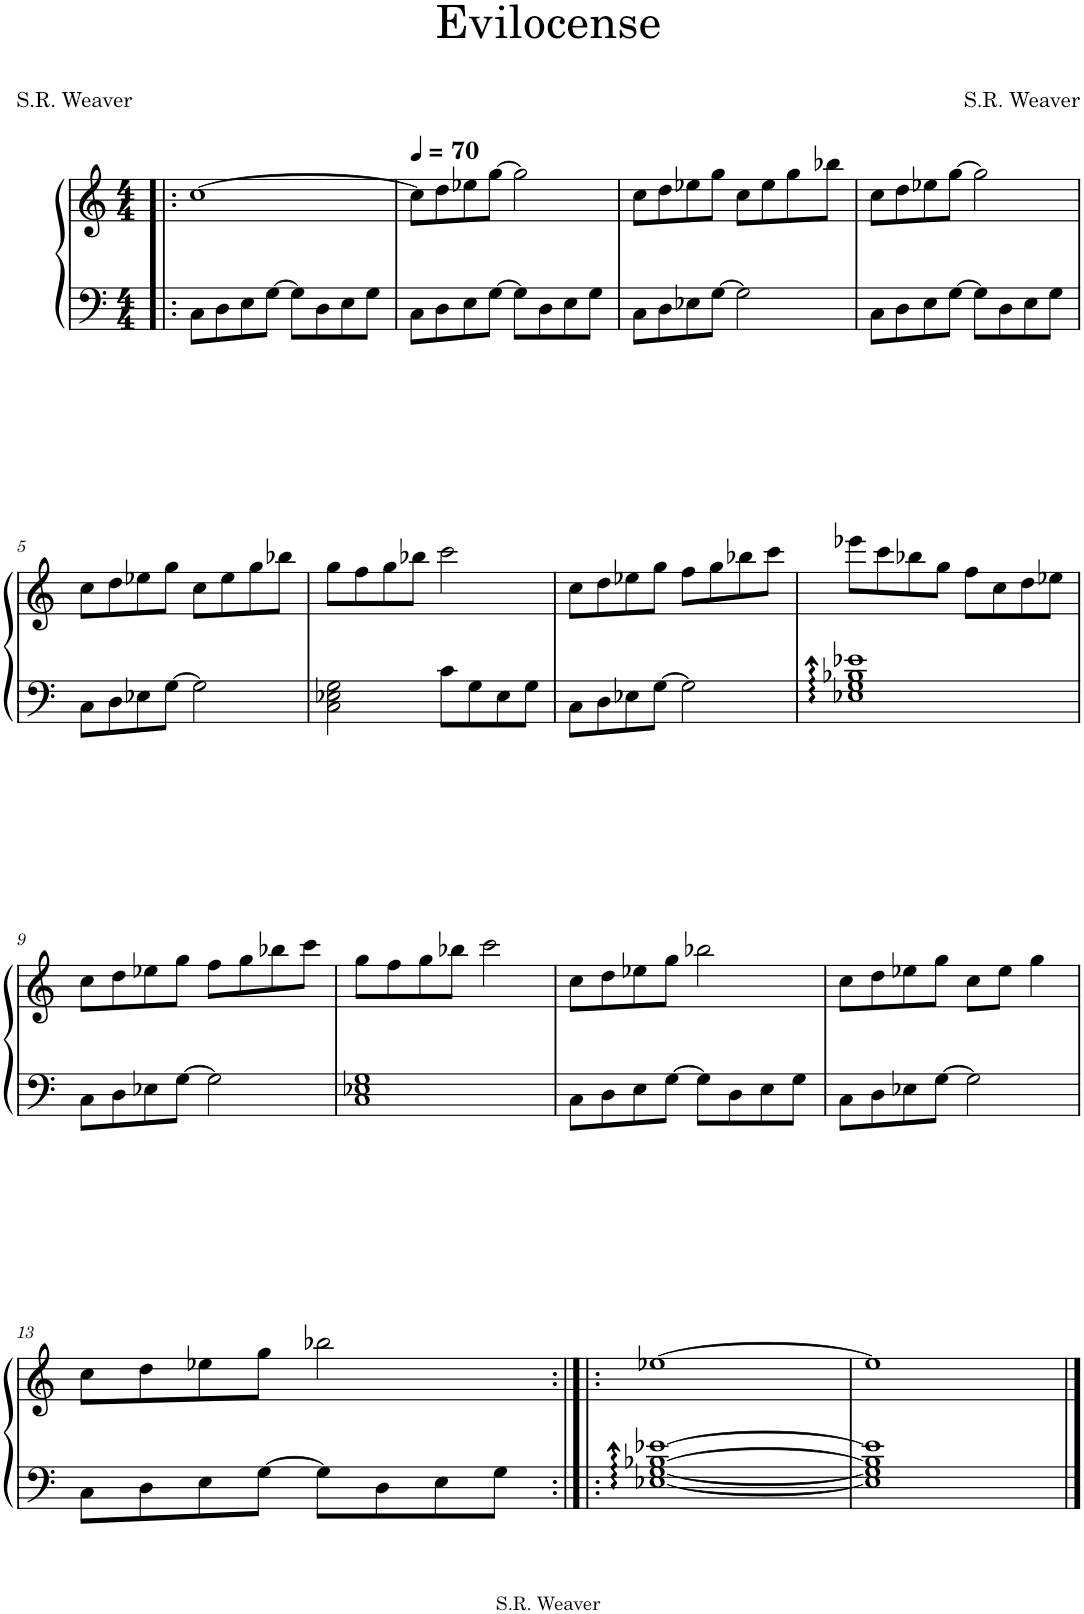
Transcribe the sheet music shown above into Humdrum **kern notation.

**kern	**kern
*part1	*part1
*staff2	*staff1
*I"Piano	*
*I'Pno.	*
*clefF4	*clefG2
*k[]	*k[]
*M4/4	*M4/4
=1!|:	=1!|:
8C\L	[1cc
8D\	.
8E\	.
[8G\J	.
8G\L]	.
8D\	.
8E\	.
8G\J	.
=2	=2
*	*MM70
8C\L	8cc\L]
8D\	8dd\
8E\	8ee-X\
[8G\J	[8gg\J
8G\L]	2gg\]
8D\	.
8E\	.
8G\J	.
=3	=3
8C\L	8cc\L
8D\	8dd\
8E-X\	8ee-X\
[8G\J	8gg\J
2G\]	8cc\L
.	8ee-\
.	8gg\
.	8bb-X\J
=4	=4
8C\L	8cc\L
8D\	8dd\
8E\	8ee-X\
[8G\J	[8gg\J
8G\L]	2gg\]
8D\	.
8E\	.
8G\J	.
!!LO:LB:g=z
=5	=5
8C\L	8cc\L
8D\	8dd\
8E-X\	8ee-X\
[8G\J	8gg\J
2G\]	8cc\L
.	8ee-\
.	8gg\
.	8bb-X\J
=6	=6
2C\ 2E-X\ 2G\	8gg\L
.	8ff\
.	8gg\
.	8bb-X\J
8c\L	2ccc\
8G\	.
8E-\	.
8G\J	.
=7	=7
8C\L	8cc\L
8D\	8dd\
8E-X\	8ee-X\
[8G\J	8gg\J
2G\]	8ff\L
.	8gg\
.	8bb-X\
.	8ccc\J
=8	=8
1E-X:: 1G:: 1B-X:: 1e-X::	8eee-X\L
.	8ccc\
.	8bb-X\
.	8gg\J
.	8ff\L
.	8cc\
.	8dd\
.	8ee-X\J
!!LO:LB:g=z
=9	=9
8C\L	8cc\L
8D\	8dd\
8E-X\	8ee-X\
[8G\J	8gg\J
2G\]	8ff\L
.	8gg\
.	8bb-X\
.	8ccc\J
=10	=10
1C 1E-X 1G	8gg\L
.	8ff\
.	8gg\
.	8bb-X\J
.	2ccc\
=11	=11
8C\L	8cc\L
8D\	8dd\
8E\	8ee-X\
[8G\J	8gg\J
8G\L]	2bb-X\
8D\	.
8E\	.
8G\J	.
=12	=12
8C\L	8cc\L
8D\	8dd\
8E-X\	8ee-X\
[8G\J	8gg\J
2G\]	8cc\L
.	8ee-\J
.	4gg\
!!LO:LB:g=z
=13	=13
8C\L	8cc\L
8D\	8dd\
8E\	8ee-X\
[8G\J	8gg\J
8G\L]	2bb-X\
8D\	.
8E\	.
8G\J	.
=14:|!|:	=14:|!|:
[1E-X:: [1G:: [1B-X:: [1e-X::	[1ee-X
=15	=15
1E-] 1G] 1B-] 1e-]	1ee-]
==	==
*-	*-
